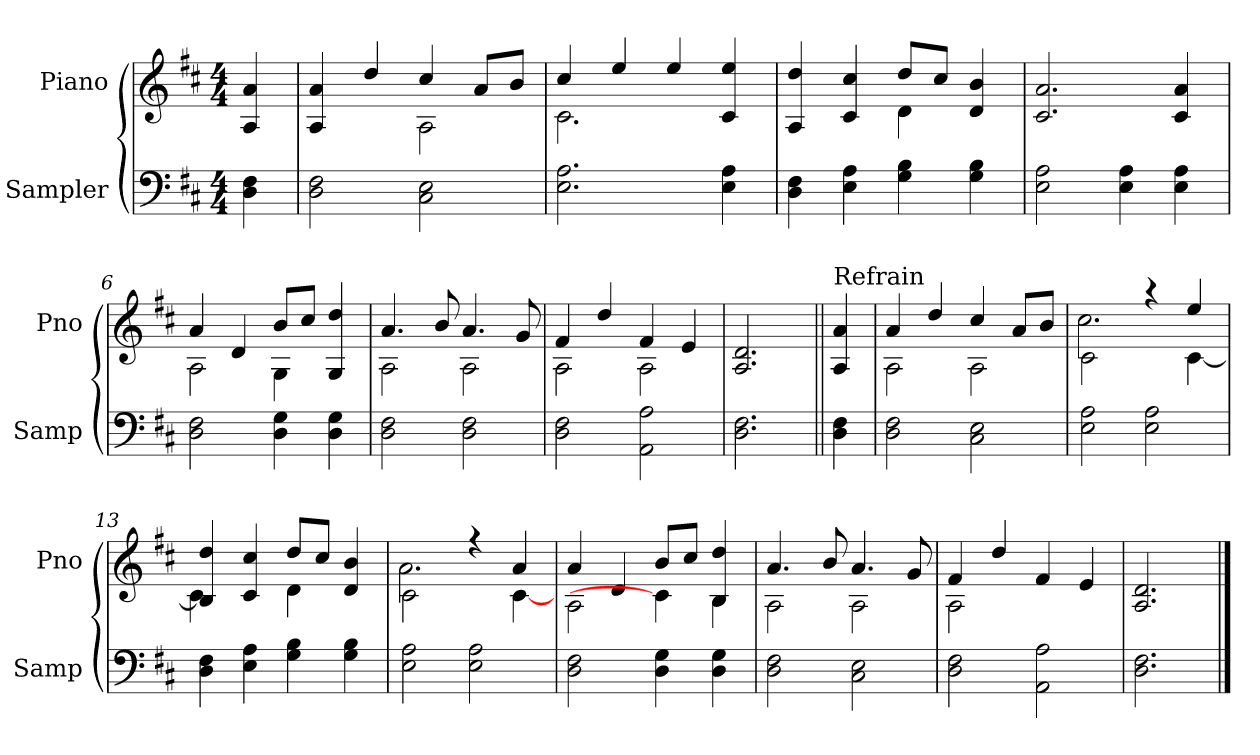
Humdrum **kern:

**kern	**kern
*part2	*part1
*staff2	*staff1
*I"Sampler	*I"Piano
*I'Samp	*I'Pno
*clefF4	*clefG2
*k[f#c#]	*k[f#c#]
*D:	*D:
*M4/4	*M4/4
=1	=1
4D 4F#	4A 4a
=2	=2
*	*^
2D\ 2F#\	4A/ 4a/	2ryy
.	4dd/	.
2C# 2E	4cc#/	2A
.	8a/L	.
.	8b/J	.
=3	=3	=3
2.E 2.A	4cc#/	2.c#
.	4ee/	.
.	4ee/	.
4E 4A	4c#/ 4ee/	4ryy
=4	=4	=4
4D 4F#	4A 4dd	2ryy
4E 4A	4c# 4cc#	.
4G 4B	8dd/L	4d
.	8cc#/J	.
4G 4B	4d 4b	4ryy
*	*v	*v
=5	=5
2E 2A	2.c# 2.a
4E 4A	.
4E 4A	4c# 4a
=6	=6
*	*^
2D 2F#	4a/	2A
.	4d/	.
4D 4G	8b/L	4G
.	8cc#/J	.
4D 4G	4G 4dd	4ryy
=7	=7	=7
2D 2F#	4.a/	2A
.	8b/	.
2D 2F#	4.a/	2A
.	8g/	.
=8	=8	=8
2D 2F#	4f#/	2A
.	4dd	.
2AA 2A	4f#/	2A
.	4e	.
*	*v	*v
=9	=9
2.D 2.F#	2.A 2.d
=10||	=10||
!	!LO:TX:t=Refrain
4D 4F#	4A 4a
=11	=11
*	*^
2D 2F#	4a/	2A
.	4dd	.
2C# 2E	4cc#/	2A
.	8a/L	.
.	8b/J	.
=12	=12	=12
2E 2A	2c#\	2.cc#
2E 2A	4r	.
.	4ee	[4c#
=13	=13	=13
4D 4F#	4B 4dd	4c#]
4E 4A	4c# 4cc#	4ryy
4G 4B	8dd/L	4d
.	8cc#/J	.
4G 4B	4d 4b	4ryy
=14	=14	=14
2E 2A	2c#\	2.a
2E 2A	4r	.
.	4a	[4c#
=15	=15	=15
2D 2F#	4a/	2A
.	4d	.
4D 4G	8b/L	4c#]
.	8cc#/J	.
4D 4G	4B 4dd	4B
=16	=16	=16
2D 2F#	4.a/	2A
.	8b	.
2C# 2E	4.a/	2A
.	8g	.
=17	=17	=17
2D 2F#	4f#/	2A
.	4dd	.
2AA 2A	4f#/	2ryy
.	4e	.
*	*v	*v
=18	=18
2.D 2.F#	2.A/ 2.d/
==	==
*-	*-
